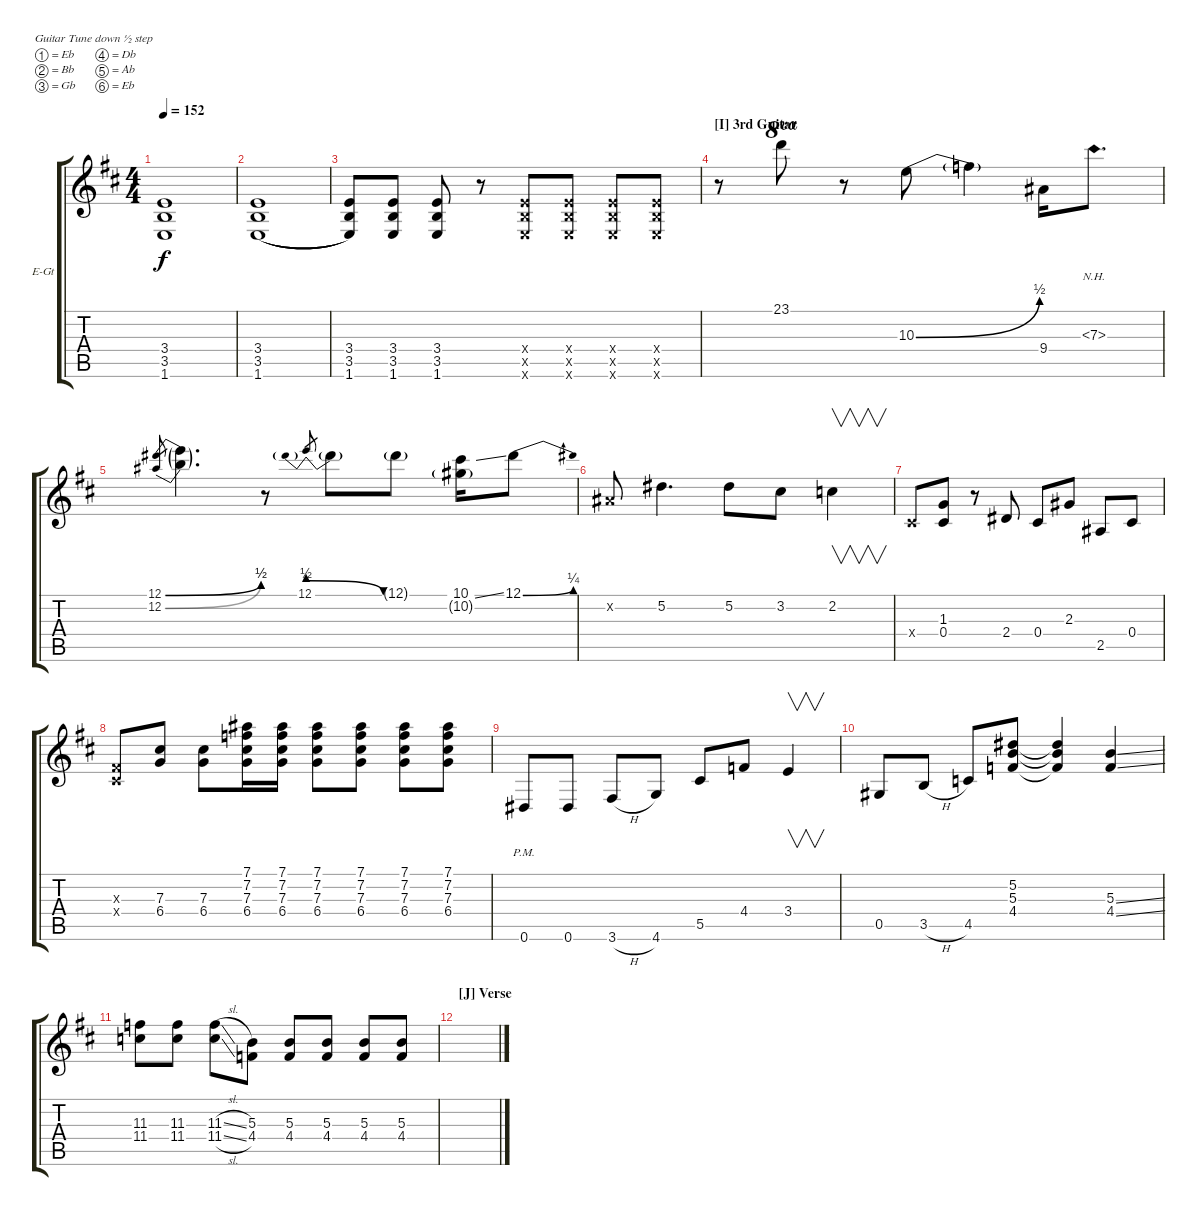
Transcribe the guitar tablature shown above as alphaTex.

\defaultSystemsLayout 4
\bracketExtendMode groupsimilarinstruments
\firstSystemTrackNameOrientation horizontal
\otherSystemsTrackNameOrientation horizontal
\track ("Electric Guitar" "E-Gt") {instrument distortionguitar}
\staff {score tabs}
\tuning (Eb4 Bb3 Gb3 Db3 Ab2 Eb2)
\ts (4 4)
\tempo 152
\clef g2
\scale
1.06305
\ks d
(1.6{t} 3.5{t} 3.4{t}).1{dy f} |
\scale
0.936948 (1.6 3.5 3.4).1{legatoorigin} |
\scale
1.06305 (1.6 3.5 3.4).8 (1.6 3.4 3.5).8 (1.6 3.5 3.4).8 r.8 (1.6{x} 3.5{x} 3.4{x}).8 (1.6{x} 3.5{x} 3.4{x}).8 (1.6{x} 3.5{x} 3.4{x}).8 (1.6{x} 3.5{x} 3.4{x}).8 |
\section ("I" "3rd Guitar")
\scale
0.936948 r.8 23.1.8{ot 8va} r.8 10.3{be (bend 0 0 16.8 2)}.8 10.3{t}.4 9.4.16 7.3{nh}.8{d} |
\scale
1.06305 (12.1{be (bend 0 0 15.6 2)} 12.2{be (bend 0 0 14.399999999999999 2)}).8{gr} (12.1{t} 12.2{t}).4{d} r.8 12.1{be (prebendrelease 0 2 15 0)}.8{gr} 12.1{t}.8 12.1{g}.8 (10.1{ss} 10.2{g}).16 12.1{be (bend 0 0 15 1)}.8 |
\scale
0.936948 0.2{x}.8 5.2.4{d} 5.2.8 3.2.8 2.2.4{v} |
\scale
1.06305 0.4{x}.8 (0.4 1.3).8 r.8 2.4.8 0.4.8 2.3.8 2.5.8 0.4.8 |
\scale
0.936948 (0.4{x} 0.3{x}).8 (7.3 6.4).8 (6.4 7.3).8 (6.4 7.3 7.1 7.2).16 (6.4 7.3 7.1 7.2).16 (6.4 7.3 7.1 7.2).8 (6.4 7.3 7.1 7.2).8 (6.4 7.3 7.1 7.2).8 (6.4 7.3 7.1 7.2).8 |
\scale
1.06305 0.6{pm}.8 0.6.8 3.6{h}.8 4.6.8 5.5.8 4.4.8 3.4.4{v} |
\scale
0.936948 0.5.8 3.5{h}.8 4.5.8 (4.4 5.3 5.2).8 (4.4{t} 5.3{t} 5.2{t}).4 (4.4{ss} 5.3{ss}).4 |
\scale
1.06305 (11.4 11.3).8 (11.3 11.4).8 (11.4{sl} 11.3{sl}).8 (5.3 4.4).8 (4.4 5.3).8 (4.4 5.3).8 (4.4 5.3).8 (4.4 5.3).8 |
\section ("J" "Verse")
\scale
0.936948 |
\scale
1.06305 |
\scale
0.936948 |
\scale
1.06305 |
\scale
0.936948
